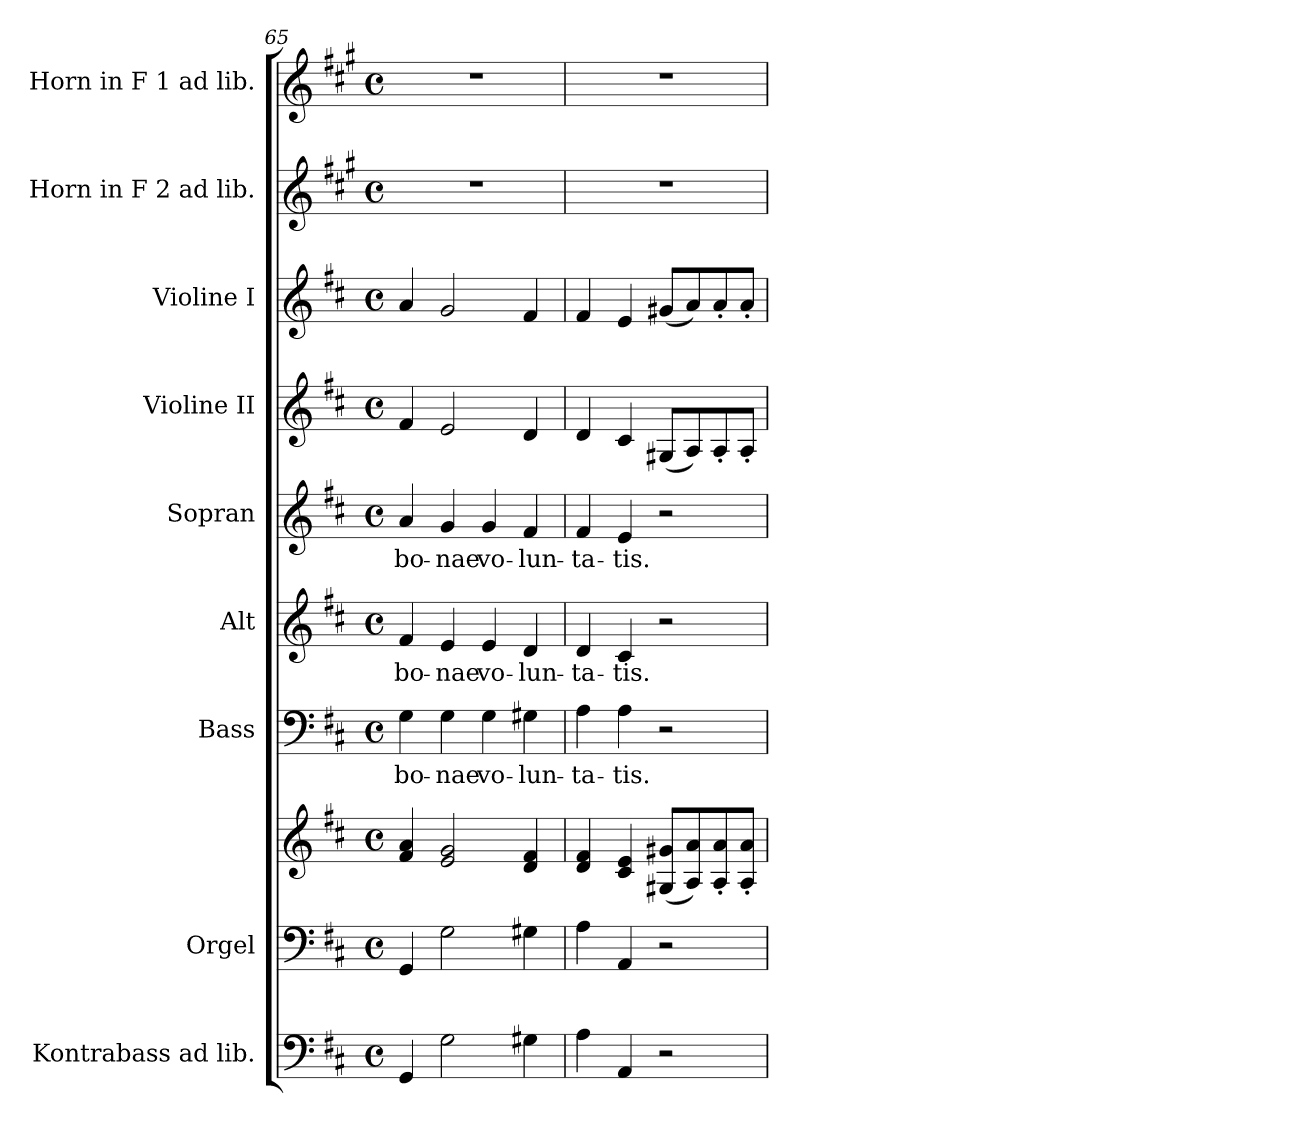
**kern	**kern	**kern	**kern	**text	**kern	**text	**kern	**text	**kern	**kern	**kern	**kern
*part9	*part8	*part8	*part7	*part7	*part6	*part6	*part5	*part5	*part4	*part3	*part2	*part1
*staff10	*staff9	*staff8	*staff7	*staff7	*staff6	*staff6	*staff5	*staff5	*staff4	*staff3	*staff2	*staff1
*I"Kontrabass ad lib.	*I"Orgel	*	*I"Bass	*	*I"Alt	*	*I"Sopran	*	*I"Violine II	*I"Violine I	*I"Horn in F 2 ad lib.	*I"Horn in F 1 ad lib.
*I'Kb.	*I'Org.	*	*I'B.	*	*I'A.	*	*I'S.	*	*I'Vl. II	*I'Vl. I	*	*
*clefF4	*clefF4	*clefG2	*clefF4	*	*clefG2	*	*clefG2	*	*clefG2	*clefG2	*clefG2	*clefG2
*ITrd7c12	*	*	*	*	*	*	*	*	*	*	*ITrd4c7	*ITrd4c7
*k[f#c#]	*k[f#c#]	*k[f#c#]	*k[f#c#]	*	*k[f#c#]	*	*k[f#c#]	*	*k[f#c#]	*k[f#c#]	*k[f#c#]	*k[f#c#]
*D:	*D:	*D:	*D:	*	*D:	*	*D:	*	*D:	*D:	*D:	*D:
*M4/4	*M4/4	*M4/4	*M4/4	*	*M4/4	*	*M4/4	*	*M4/4	*M4/4	*M4/4	*M4/4
*met(c)	*met(c)	*met(c)	*met(c)	*	*met(c)	*	*met(c)	*	*met(c)	*met(c)	*met(c)	*met(c)
=65	=65	=65	=65	=65	=65	=65	=65	=65	=65	=65	=65	=65
!	!	!	!	!LO:LY:b	!	!LO:LY:b	!	!LO:LY:b	!	!	!	!
4GGG/	4GG/	4f#/ 4a/	4G\	bo-	4f#/	bo-	4a/	bo-	4f#/	4a/	1r	1r
!	!	!	!	!LO:LY:b	!	!LO:LY:b	!	!LO:LY:b	!	!	!	!
2GG\	2G\	2e/ 2g/	4G\	-nae	4e/	-nae	4g/	-nae	2e/	2g/	.	.
!	!	!	!	!LO:LY:b	!	!LO:LY:b	!	!LO:LY:b	!	!	!	!
.	.	.	4G\	vo-	4e/	vo-	4g/	vo-	.	.	.	.
!	!	!	!	!LO:LY:b	!	!LO:LY:b	!	!LO:LY:b	!	!	!	!
4GG#X\	4G#X\	4d/ 4f#/	4G#X\	-lun-	4d/	-lun-	4f#/	-lun-	4d/	4f#/	.	.
=66	=66	=66	=66	=66	=66	=66	=66	=66	=66	=66	=66	=66
!	!	!	!	!LO:LY:b	!	!LO:LY:b	!	!LO:LY:b	!	!	!	!
4AA\	4A\	4d/ 4f#/	4A\	-ta-	4d/	-ta-	4f#/	-ta-	4d/	4f#/	1r	1r
!	!	!	!	!LO:LY:b	!	!LO:LY:b	!	!LO:LY:b	!	!	!	!
4AAA/	4AA/	4c#/ 4e/	4A\	-tis.	4c#/	-tis.	4e/	-tis.	4c#/	4e/	.	.
2r	2r	(<8G#X/ 8g#X/L	2r	.	2r	.	2r	.	(<8G#X/L	(<8g#X/L	.	.
.	.	8A/ 8a/)	.	.	.	.	.	.	8A/)	8a/)	.	.
.	.	8A/'< 8a/'<	.	.	.	.	.	.	8A'</	8a'</	.	.
.	.	8A/'< 8a/'<J	.	.	.	.	.	.	8A'</J	8a'</J	.	.
=	=	=	=	=	=	=	=	=	=	=	=	=
*-	*-	*-	*-	*-	*-	*-	*-	*-	*-	*-	*-	*-
